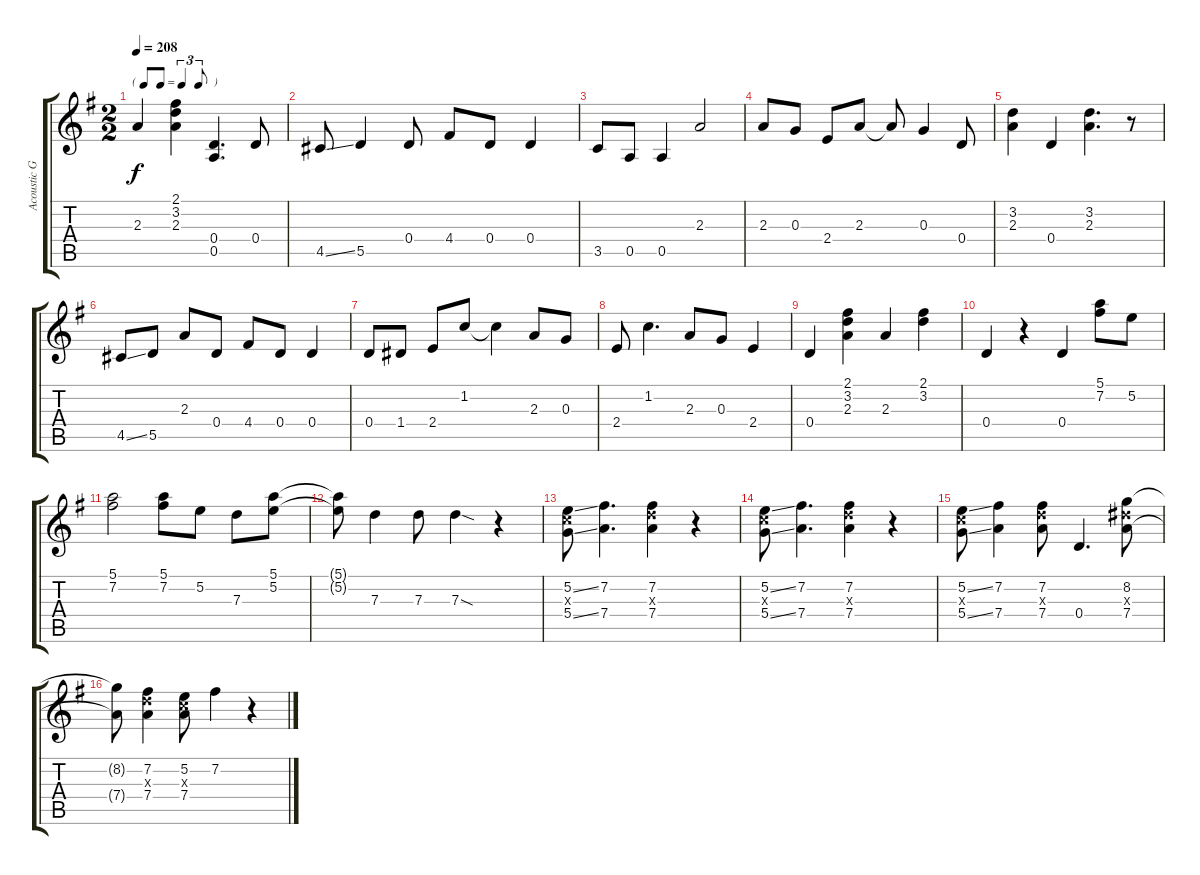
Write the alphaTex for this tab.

\track ("Acoustic Guitar 2" "Acoustic G") {instrument acousticguitarsteel}
\staff {score tabs}
\tuning (E4 B3 G3 D3 A2 E2) {hide}
\ts (2 2)
\tf triplet8th
\tempo 208
\clef g2
\ks g
2.3.4{dy f} (2.1 3.2 2.3).4 (0.4 0.5).4{d} 0.4.8 |
4.5{ss}.8 5.5.4 0.4.8 4.4.8 0.4.8 0.4.4 |
3.5.8 0.5.8 0.5.4 2.3.2 |
2.3.8 0.3.8 2.4.8 2.3.8 2.3{t}.8 0.3.4 0.4.8 |
(3.2 2.3).4 0.4.4 (3.2 2.3).4{d} r.8 |
4.5{ss}.8 5.5.8 2.3.8 0.4.8 4.4.8 0.4.8 0.4.4 |
0.4.8 1.4.8 2.4.8 1.2.8 1.2{t}.4 2.3.8 0.3.8 |
2.4.8 1.2.4{d} 2.3.8 0.3.8 2.4.4 |
0.4.4 (2.1 3.2 2.3).4 2.3.4 (2.1 3.2).4 |
0.4.4 r.4 0.4.4 (5.1 7.2).8 5.2.8 |
(5.1 7.2).2 (5.1 7.2).8 5.2.8 7.3.8 (5.1 5.2).8 |
(5.1{t} 5.2{t}).8 7.3.4 7.3.8 7.3{sod}.4 r.4 |
(5.2{ss} 5.3{x} 5.4{ss}).8 (7.2 7.4).4{d} (7.2 7.3{x} 7.4).4 r.4 |
(5.2{ss} 5.3{x} 5.4{ss}).8 (7.2 7.4).4{d} (7.2 7.3{x} 7.4).4 r.4 |
(5.2{ss} 5.3{x} 5.4{ss}).8 (7.2 7.4).4 (7.2 7.3{x} 7.4).8 0.4.4{d} (8.2 8.3{x} 7.4).8 |
(8.2{t} 7.4{t}).8 (7.2 7.3{x} 7.4).4 (5.2 5.3{x} 7.4).8 7.2.4 r.4
